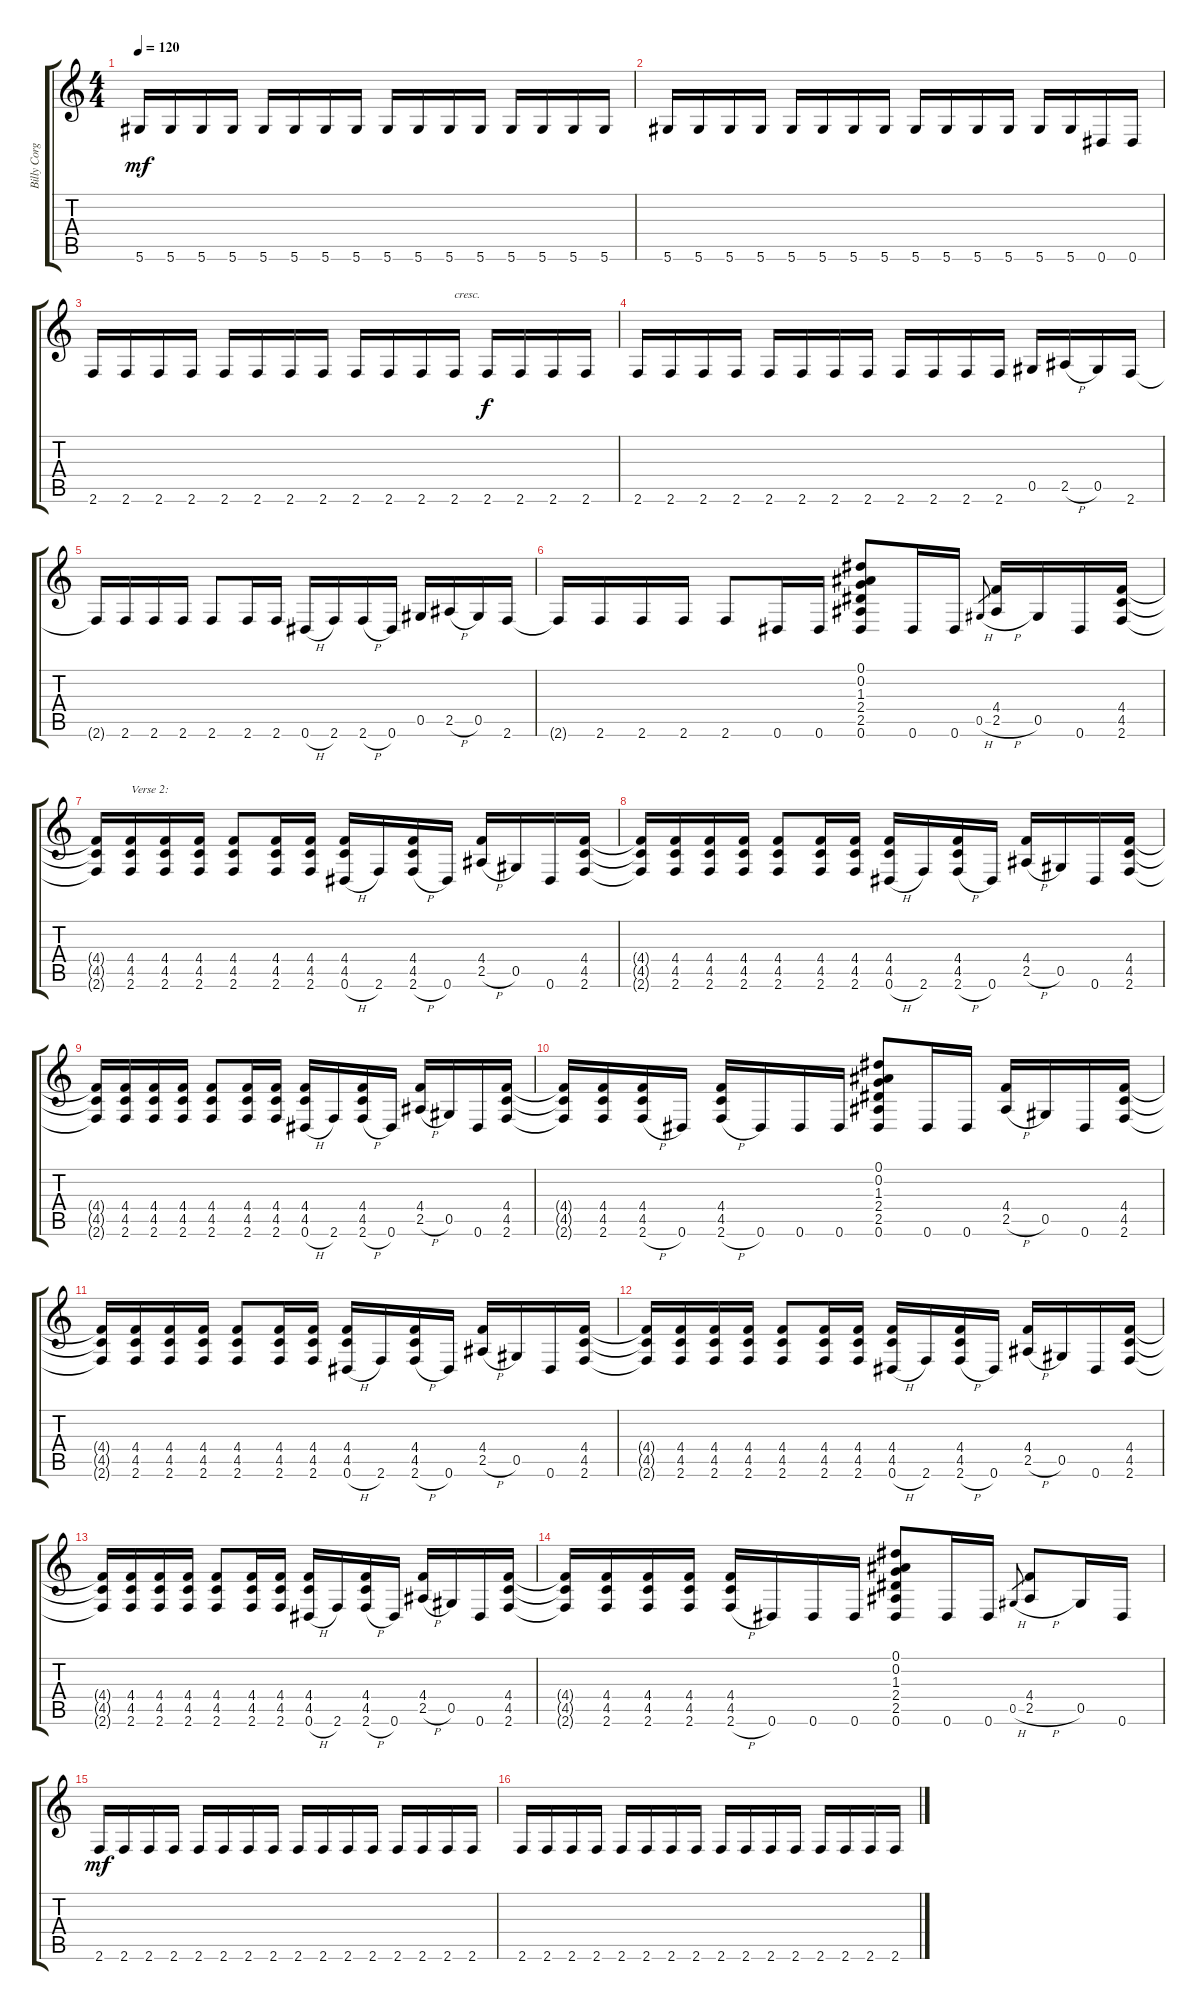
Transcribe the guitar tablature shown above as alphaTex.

\track ("Billy Corgan 1" "Billy Corg") {instrument distortionguitar}
\staff {score tabs}
\tuning (Eb4 Bb3 Gb3 Db3 Ab2 Eb2) {hide}
\ts (4 4)
\tempo 120
\clef g2
\ks c
5.6.16{dy mf} 5.6.16 5.6.16 5.6.16 5.6.16 5.6.16 5.6.16 5.6.16 5.6.16 5.6.16 5.6.16 5.6.16 5.6.16 5.6.16 5.6.16 5.6.16 |
5.6.16 5.6.16 5.6.16 5.6.16 5.6.16 5.6.16 5.6.16 5.6.16 5.6.16 5.6.16 5.6.16 5.6.16 5.6.16 5.6.16 0.6.16 0.6.16 |
2.6.16 2.6.16 2.6.16 2.6.16 2.6.16 2.6.16 2.6.16 2.6.16 2.6.16 2.6.16 2.6.16 2.6.16{txt "cresc."} 2.6.16{dy f volume 14} 2.6.16 2.6.16 2.6.16 |
2.6.16 2.6.16 2.6.16 2.6.16 2.6.16 2.6.16 2.6.16 2.6.16 2.6.16 2.6.16 2.6.16 2.6.16 0.5.16 2.5{h}.16 0.5.16 2.6.16 |
2.6{t}.16 2.6.16 2.6.16 2.6.16 2.6.8 2.6.16 2.6.16 0.6{h}.16 2.6.16 2.6{h}.16 0.6.16 0.5.16 2.5{h}.16 0.5.16 2.6.16 |
2.6{t}.16 2.6.16 2.6.16 2.6.16 2.6.8 0.6.16 0.6.16 (0.1 0.2 1.3 2.4 2.5 0.6).8 0.6.16 0.6.16 0.5{h}.8{gr} (4.4 2.5{h}).16 0.5.16 0.6.16 (4.4 4.5 2.6).16 |
(4.4{t} 4.5{t} 2.6{t}).16 (4.4 4.5 2.6).16{txt "Verse 2:"} (4.4 4.5 2.6).16 (4.4 4.5 2.6).16 (4.4 4.5 2.6).8 (4.4 4.5 2.6).16 (4.4 4.5 2.6).16 (4.4 4.5 0.6{h}).16 2.6.16 (4.4 4.5 2.6{h}).16 0.6.16 (4.4 2.5{h}).16 0.5.16 0.6.16 (4.4 4.5 2.6).16 |
(4.4{t} 4.5{t} 2.6{t}).16 (4.4 4.5 2.6).16 (4.4 4.5 2.6).16 (4.4 4.5 2.6).16 (4.4 4.5 2.6).8 (4.4 4.5 2.6).16 (4.4 4.5 2.6).16 (4.4 4.5 0.6{h}).16 2.6.16 (4.4 4.5 2.6{h}).16 0.6.16 (4.4 2.5{h}).16 0.5.16 0.6.16 (4.4 4.5 2.6).16 |
(4.4{t} 4.5{t} 2.6{t}).16 (4.4 4.5 2.6).16 (4.4 4.5 2.6).16 (4.4 4.5 2.6).16 (4.4 4.5 2.6).8 (4.4 4.5 2.6).16 (4.4 4.5 2.6).16 (4.4 4.5 0.6{h}).16 2.6.16 (4.4 4.5 2.6{h}).16 0.6.16 (4.4 2.5{h}).16 0.5.16 0.6.16 (4.4 4.5 2.6).16 |
(4.4{t} 4.5{t} 2.6{t}).16 (4.4 4.5 2.6).16 (4.4 4.5 2.6{h}).16 0.6.16 (4.4 4.5 2.6{h}).16 0.6.16 0.6.16 0.6.16 (0.1 0.2 1.3 2.4 2.5 0.6).8 0.6.16 0.6.16 (4.4 2.5{h}).16 0.5.16 0.6.16 (4.4 4.5 2.6).16 |
(4.4{t} 4.5{t} 2.6{t}).16 (4.4 4.5 2.6).16 (4.4 4.5 2.6).16 (4.4 4.5 2.6).16 (4.4 4.5 2.6).8 (4.4 4.5 2.6).16 (4.4 4.5 2.6).16 (4.4 4.5 0.6{h}).16 2.6.16 (4.4 4.5 2.6{h}).16 0.6.16 (4.4 2.5{h}).16 0.5.16 0.6.16 (4.4 4.5 2.6).16 |
(4.4{t} 4.5{t} 2.6{t}).16 (4.4 4.5 2.6).16 (4.4 4.5 2.6).16 (4.4 4.5 2.6).16 (4.4 4.5 2.6).8 (4.4 4.5 2.6).16 (4.4 4.5 2.6).16 (4.4 4.5 0.6{h}).16 2.6.16 (4.4 4.5 2.6{h}).16 0.6.16 (4.4 2.5{h}).16 0.5.16 0.6.16 (4.4 4.5 2.6).16 |
(4.4{t} 4.5{t} 2.6{t}).16 (4.4 4.5 2.6).16 (4.4 4.5 2.6).16 (4.4 4.5 2.6).16 (4.4 4.5 2.6).8 (4.4 4.5 2.6).16 (4.4 4.5 2.6).16 (4.4 4.5 0.6{h}).16 2.6.16 (4.4 4.5 2.6{h}).16 0.6.16 (4.4 2.5{h}).16 0.5.16 0.6.16 (4.4 4.5 2.6).16 |
(4.4{t} 4.5{t} 2.6{t}).16 (4.4 4.5 2.6).16 (4.4 4.5 2.6).16 (4.4 4.5 2.6).16 (4.4 4.5 2.6{h}).16 0.6.16 0.6.16 0.6.16 (0.1 0.2 1.3 2.4 2.5 0.6).8 0.6.16 0.6.16 0.5{h}.8{gr} (4.4 2.5{h}).8 0.5.16 0.6.16 |
2.6.16{dy mf volume 10} 2.6.16 2.6.16 2.6.16 2.6.16 2.6.16 2.6.16 2.6.16 2.6.16 2.6.16 2.6.16 2.6.16 2.6.16 2.6.16 2.6.16 2.6.16 |
2.6.16 2.6.16 2.6.16 2.6.16 2.6.16 2.6.16 2.6.16 2.6.16 2.6.16 2.6.16 2.6.16 2.6.16 2.6.16 2.6.16 2.6.16 2.6.16
